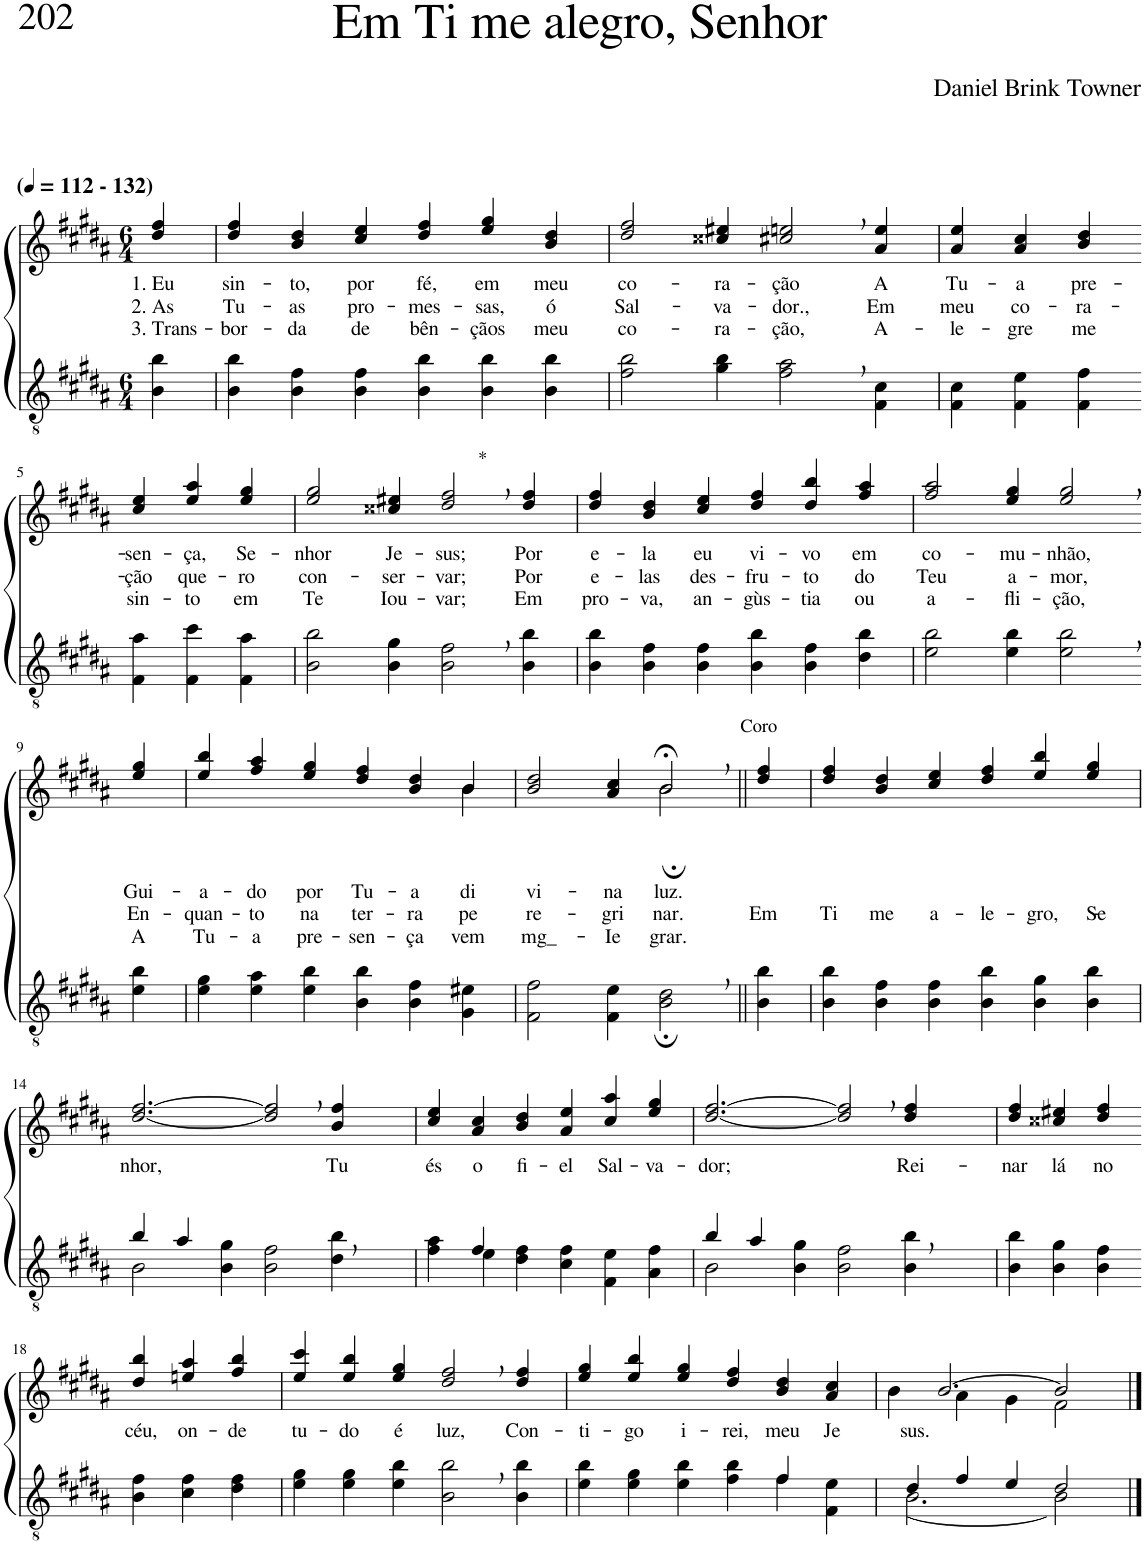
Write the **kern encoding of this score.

**kern	**kern	**text	**text	**text
*part2	*part1	*part1	*part1	*part1
*staff2	*staff1	*staff1	*staff1	*staff1
*I"Parte III e IV	*I"Parte I e II	*	*	*
*clefGv2	*clefG2	*	*	*
*Trd5c9	*Trd5c9	*	*	*
*k[f#c#g#d#a#]	*k[f#c#g#d#a#]	*	*	*
*M6/4	*M6/4	*	*	*
*MM112	*MM112	*	*	*
=1	=1	=1	=1	=1
!	!LO:TX:a:B:t=(	!	!	!
!	!LO:TX:a:B:t=- 132)	!	!	!
!	!	!LO:LY:b	!LO:LY:b	!LO:LY:b
4B\ 4b\	4dd#/ 4ff#/	1. Eu	2. As	3. Trans-
=2	=2	=2	=2	=2
!	!	!LO:LY:b	!LO:LY:b	!LO:LY:b
4B\ 4b\	4dd#/ 4ff#/	sin-	Tu-	-bor-
!	!	!LO:LY:b	!LO:LY:b	!LO:LY:b
4B\ 4f#\	4b/ 4dd#/	-to,	-as	-da
!	!	!LO:LY:b	!LO:LY:b	!LO:LY:b
4B\ 4f#\	4cc#/ 4ee/	por	pro-	de
!	!	!LO:LY:b	!LO:LY:b	!LO:LY:b
4B\ 4b\	4dd#/ 4ff#/	fé,	-mes-	bên-
!	!	!LO:LY:b	!LO:LY:b	!LO:LY:b
4B\ 4b\	4ee/ 4gg#/	em	-sas,	-çãos
!	!	!LO:LY:b	!LO:LY:b	!LO:LY:b
4B\ 4b\	4b/ 4dd#/	meu	ó	meu
=3	=3	=3	=3	=3
!	!	!LO:LY:b	!LO:LY:b	!LO:LY:b
2f#\ 2b\	2dd#/ 2ff#/	co-	Sal-	co-
!	!	!LO:LY:b	!LO:LY:b	!LO:LY:b
4g#\ 4b\	4cc##X/ 4ee#X/	-ra-	-va-	-ra-
!	!	!LO:LY:b	!LO:LY:b	!LO:LY:b
2f#\, 2a#\,	2cc#X/, 2een/,	-ção	-dor.,	-ção,
!	!	!LO:LY:b	!LO:LY:b	!LO:LY:b
4F#\ 4c#\	4a#/ 4ee/	A	Em	A-
=4	=4	=4	=4	=4
!	!	!LO:LY:b	!LO:LY:b	!LO:LY:b
4F#\ 4c#\	4a#/ 4ee/	Tu-	meu	-le-
!	!	!LO:LY:b	!LO:LY:b	!LO:LY:b
4F#\ 4e\	4a#/ 4cc#/	-a	co-	-gre
!	!	!LO:LY:b	!LO:LY:b	!LO:LY:b
4F#\ 4f#\	4b/ 4dd#/	pre-	-ra-	me
!!LO:LB:g=z
=5-	=5-	=5-	=5-	=5-
!	!	!LO:LY:b	!LO:LY:b	!LO:LY:b
4F#\ 4a#\	4cc#/ 4ee/	-sen-	-ção	sin-
!	!	!LO:LY:b	!LO:LY:b	!LO:LY:b
4F#\ 4cc#\	4ee/ 4aa#/	-ça,	que-	-to
!	!	!LO:LY:b	!LO:LY:b	!LO:LY:b
4F#\ 4a#\	4ee/ 4gg#/	Se-	-ro	em
=6	=6	=6	=6	=6
!	!	!LO:LY:b	!LO:LY:b	!LO:LY:b
2B\ 2b\	2ee/ 2gg#/	-nhor	con-	Te
!	!	!LO:LY:b	!LO:LY:b	!LO:LY:b
4B\ 4g#\	4cc##X/ 4ee#X/	Je-	-ser-	Iou-
!	!LO:TX:a:t=*	!	!	!
!	!	!LO:LY:b	!LO:LY:b	!LO:LY:b
2B\, 2f#\,	2dd#/, 2ff#/,	-sus;	-var;	-var;
!	!	!LO:LY:b	!LO:LY:b	!LO:LY:b
4B\ 4b\	4dd#/ 4ff#/	Por	Por	Em
=7	=7	=7	=7	=7
!	!	!LO:LY:b	!LO:LY:b	!LO:LY:b
4B\ 4b\	4dd#/ 4ff#/	e-	e-	pro-
!	!	!LO:LY:b	!LO:LY:b	!LO:LY:b
4B\ 4f#\	4b/ 4dd#/	-la	-las	-va,
!	!	!LO:LY:b	!LO:LY:b	!LO:LY:b
4B\ 4f#\	4cc#/ 4ee/	eu	des-	an-
!	!	!LO:LY:b	!LO:LY:b	!LO:LY:b
4B\ 4b\	4dd#/ 4ff#/	vi-	-fru-	-gùs-
!	!	!LO:LY:b	!LO:LY:b	!LO:LY:b
4B\ 4f#\	4dd#/ 4bb/	-vo	-to	-tia
!	!	!LO:LY:b	!LO:LY:b	!LO:LY:b
4d#\ 4b\	4ff#/ 4aa#/	em	do	ou
=8	=8	=8	=8	=8
!	!	!LO:LY:b	!LO:LY:b	!LO:LY:b
2e\ 2b\	2ff#/ 2aa#/	co-	Teu	a-
!	!	!LO:LY:b	!LO:LY:b	!LO:LY:b
4e\ 4b\	4ee/ 4gg#/	-mu-	a-	-fli-
!	!	!LO:LY:b	!LO:LY:b	!LO:LY:b
2e\, 2b\,	2ee/, 2gg#/,	-nhão,	-mor,	-ção,
!!LO:LB:g=z
=9-	=9-	=9-	=9-	=9-
!	!	!LO:LY:b	!LO:LY:b	!LO:LY:b
4e\ 4b\	4ee/ 4gg#/	Gui-	En-	A
=10	=10	=10	=10	=10
!	!	!LO:LY:b	!LO:LY:b	!LO:LY:b
*	*^	*	*	*
4e\ 4g#\	4ee/ 4bb/	4ryy	-a-	-quan-	Tu-
!	!	!	!LO:LY:b	!LO:LY:b	!LO:LY:b
*	*v	*v	*	*	*
4e\ 4a#\	4ff#/ 4aa#/	-do	-to	-a
!	!	!LO:LY:b	!LO:LY:b	!LO:LY:b
4e\ 4b\	4ee/ 4gg#/	por	na	pre-
!	!	!LO:LY:b	!LO:LY:b	!LO:LY:b
4B\ 4b\	4dd#/ 4ff#/	Tu-	ter-	-sen-
!	!	!LO:LY:b	!LO:LY:b	!LO:LY:b
4B\ 4f#\	4b/ 4dd#/	-a	-ra	-ça
*	*^	*	*	*
!	!	!	!LO:LY:b	!LO:LY:b	!LO:LY:b
4G#\ 4e#X\	4b/	4b\	di-	pe-	vem
=11	=11	=11	=11	=11	=11
!	!	!	!LO:LY:b	!LO:LY:b	!LO:LY:b
2F#\ 2f#\	2b/ 2dd#/	2.ryy	-vi-	-re-	mg_-
!	!	!	!LO:LY:b	!LO:LY:b	!LO:LY:b
4F#\ 4e\	4a#/ 4cc#/	.	-na	-gri-	-Ie-
!	!LO:TX:a:t=Coro	!	!	!	!
!	!	!	!LO:LY:b	!LO:LY:b	!LO:LY:b
2B\;, 2d#\;,	2b;<,/	2b;\	luz.	-nar.	-grar.
=12||	=12||	=12||	=12||	=12||	=12||
!	!	!	!	!LO:LY:b	!
*	*v	*v	*	*	*
4B\ 4b\	4dd#/ 4ff#/	.	Em	.
=13	=13	=13	=13	=13
!	!	!	!LO:LY:b	!
4B\ 4b\	4dd#/ 4ff#/	.	Ti	.
!	!	!	!LO:LY:b	!
4B\ 4f#\	4b/ 4dd#/	.	me	.
!	!	!	!LO:LY:b	!
4B\ 4f#\	4cc#/ 4ee/	.	a-	.
!	!	!	!LO:LY:b	!
4B\ 4b\	4dd#/ 4ff#/	.	-le-	.
!	!	!	!LO:LY:b	!
4B\ 4g#\	4ee/ 4bb/	.	-gro,	.
!	!	!	!LO:LY:b	!
4B\ 4b\	4ee/ 4gg#/	.	Se-	.
!!LO:LB:g=z
=14	=14	=14	=14	=14
*^	*	*	*	*
!	!	!	!LO:LY:b	!	!
4b/	2B\	[2.dd#/ [2.ff#/	nhor,	.	.
4a#/	.	.	.	.	.
4ryy	4B\ 4g#\	.	.	.	.
2.ryy	2B\ 2f#\	2dd#/], 2ff#/],	.	.	.
!	!	!	!LO:LY:b	!	!
.	4d#\ 4b\	4b/ 4ff#/	Tu	.	.
=15	=15	=15	=15	=15	=15
!	!	!	!LO:LY:b	!	!
4ryy	4f#\ 4a#\	4cc#/ 4ee/	és	.	.
!	!	!	!LO:LY:b	!	!
4f#/	4e\	4a#/ 4cc#/	o	.	.
!	!	!	!LO:LY:b	!	!
1ryy	4d#\ 4f#\	4b/ 4dd#/	fi-	.	.
!	!	!	!LO:LY:b	!	!
.	4c#\ 4f#\	4a#/ 4ee/	-el	.	.
!	!	!	!LO:LY:b	!	!
.	4F#\ 4e\	4cc#/ 4aa#/	Sal-	.	.
!	!	!	!LO:LY:b	!	!
.	4A#\ 4f#\	4ee/ 4gg#/	-va-	.	.
=16	=16	=16	=16	=16	=16
!	!	!	!LO:LY:b	!	!
4b/	2B\	[2.dd#/ [2.ff#/	-dor;	.	.
4a#/	.	.	.	.	.
4ryy	4B\ 4g#\	.	.	.	.
2.ryy	2B\ 2f#\	2dd#/], 2ff#/],	.	.	.
!	!	!	!LO:LY:b	!	!
.	4B\ 4b\	4dd#/ 4ff#/	Rei-	.	.
=17	=17	=17	=17	=17	=17
!	!	!	!LO:LY:b	!	!
*v	*v	*	*	*	*
4B\ 4b\	4dd#/ 4ff#/	-nar	.	.
!	!	!LO:LY:b	!	!
4B\ 4g#\	4cc##X/ 4ee#X/	lá	.	.
!	!	!LO:LY:b	!	!
4B\ 4f#\	4dd#/ 4ff#/	no	.	.
!!LO:LB:g=z
=18-	=18-	=18-	=18-	=18-
!	!	!LO:LY:b	!	!
4B\ 4f#\	4dd#/ 4bb/	céu,	.	.
!	!	!LO:LY:b	!	!
4c#\ 4f#\	4een/ 4aa#/	on-	.	.
!	!	!LO:LY:b	!	!
4d#\ 4f#\	4ff#/ 4bb/	-de	.	.
=19	=19	=19	=19	=19
!	!	!LO:LY:b	!	!
4e\ 4g#\	4ee/ 4ccc#/	tu-	.	.
!	!	!LO:LY:b	!	!
4e\ 4g#\	4ee/ 4bb/	-do	.	.
!	!	!LO:LY:b	!	!
4e\ 4b\	4ee/ 4gg#/	é	.	.
!	!	!LO:LY:b	!	!
2B\, 2b\,	2dd#/, 2ff#/,	luz,	.	.
!	!	!LO:LY:b	!	!
4B\ 4b\	4dd#/ 4ff#/	Con-	.	.
=20	=20	=20	=20	=20
*^	*	*	*	*
!	!	!	!LO:LY:b	!	!
1ryy	4e\ 4b\	4ee/ 4gg#/	-ti-	.	.
!	!	!	!LO:LY:b	!	!
.	4e\ 4g#\	4ee/ 4bb/	-go	.	.
!	!	!	!LO:LY:b	!	!
.	4e\ 4b\	4ee/ 4gg#/	i-	.	.
!	!	!	!LO:LY:b	!	!
.	4f#\ 4b\	4dd#/ 4ff#/	-rei,	.	.
!	!	!	!LO:LY:b	!	!
4f#/	4f#\	4b/ 4dd#/	meu	.	.
!	!	!	!LO:LY:b	!	!
4ryy	4F#\ 4e\	4a#/ 4cc#/	Je-	.	.
=21	=21	=21	=21	=21	=21
*	*	*^	*	*	*
!	!	!	!	!LO:LY:b	!	!
4d#/	[2.B\	[2.b/	4b\	-sus.	.	.
4f#/	.	.	4a#\	.	.	.
4e/	.	.	4g#\	.	.	.
2d#/	2B\]	2b/]	2f#\	.	.	.
*v	*v	*	*	*	*	*
*	*v	*v	*	*	*
==	==	==	==	==
*-	*-	*-	*-	*-
